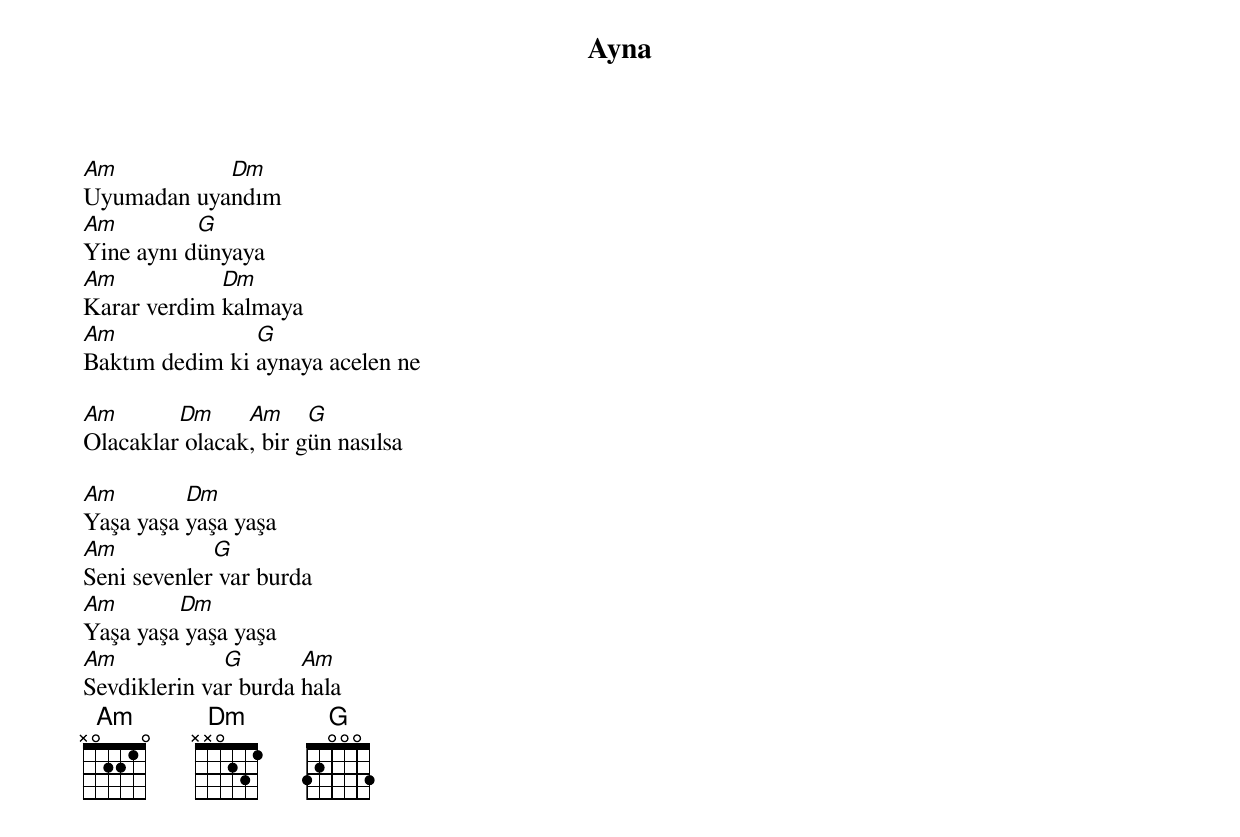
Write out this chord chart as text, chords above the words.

{title: Ayna}
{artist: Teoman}

Am          Dm
Uyumadan uyandım
Am         G
Yine aynı dünyaya
Am           Dm
Karar verdim kalmaya
Am              G
Baktım dedim ki aynaya acelen ne

Am       Dm     Am     G
Olacaklar olacak, bir gün nasılsa

Am        Dm
Yaşa yaşa yaşa yaşa
Am           G
Seni sevenler var burda
Am       Dm
Yaşa yaşa yaşa yaşa
Am            G       Am
Sevdiklerin var burda hala
